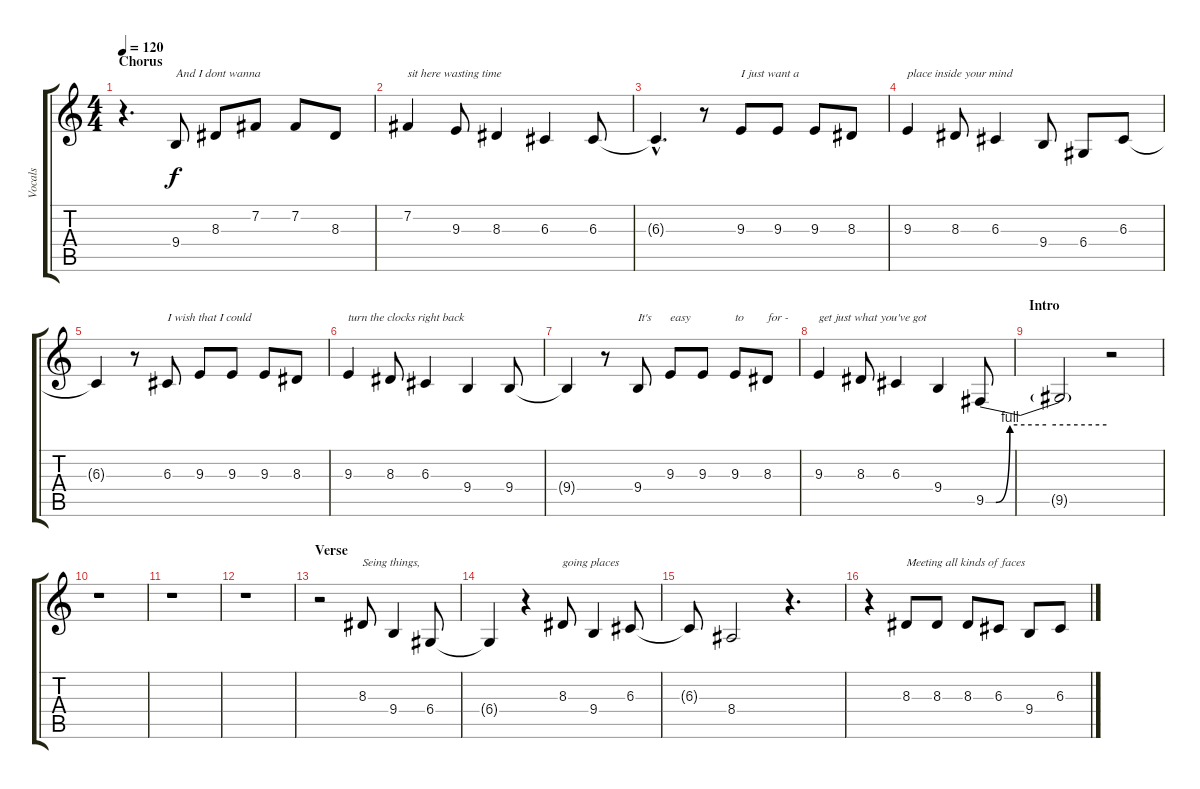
\track ("Vocals" "Vocals") {instrument cello}
\staff {score tabs}
\tuning (E4 B3 G3 D3 A2 E2) {hide}
\ts (4 4)
\section ("" "Chorus")
\tempo 120
\clef g2
\ks c
r.4{d dy f} 9.4.8{txt "And I dont wanna"} 8.3.8 7.2.8 7.2.8 8.3.8 |
7.2.4{txt "sit here wasting time"} 9.3.8 8.3.4 6.3.4 6.3.8 |
6.3{hac t}.4{d} r.8 9.3.8{txt "I just want a"} 9.3.8 9.3.8 8.3.8 |
9.3.4{txt "place inside your mind"} 8.3.8 6.3.4 9.4.8 6.4.8 6.3.8 |
6.3{t}.4 r.8 6.3.8{txt "I wish that I could"} 9.3.8 9.3.8 9.3.8 8.3.8 |
9.3.4{txt "turn the clocks right back"} 8.3.8 6.3.4 9.4.4 9.4.8 |
9.4{t}.4 r.8 9.4.8{txt "It's"} 9.3.8{txt "easy"} 9.3.8 9.3.8{txt "to"} 8.3.8{txt "for -"} |
9.3.4{txt "get just what you've got"} 8.3.8 6.3.4 9.4.4 9.5{be (custom 0 0 5 0 12 4 30 4 60 4)}.8 |
\section ("" "Intro")
9.5{t}.2 r.2 |
r.1 |
r.1 |
r.1 |
\section ("" "Verse")
r.2 8.3.8{txt "Seing things,"} 9.4.4 6.4.8 |
6.4{t}.4 r.4 8.3.8{txt "going places"} 9.4.4 6.3.8 |
6.3{t}.8 8.4.2 r.4{d} |
r.4 8.3.8{txt "Meeting all kinds of faces"} 8.3.8 8.3.8 6.3.8 9.4.8 6.3.8
